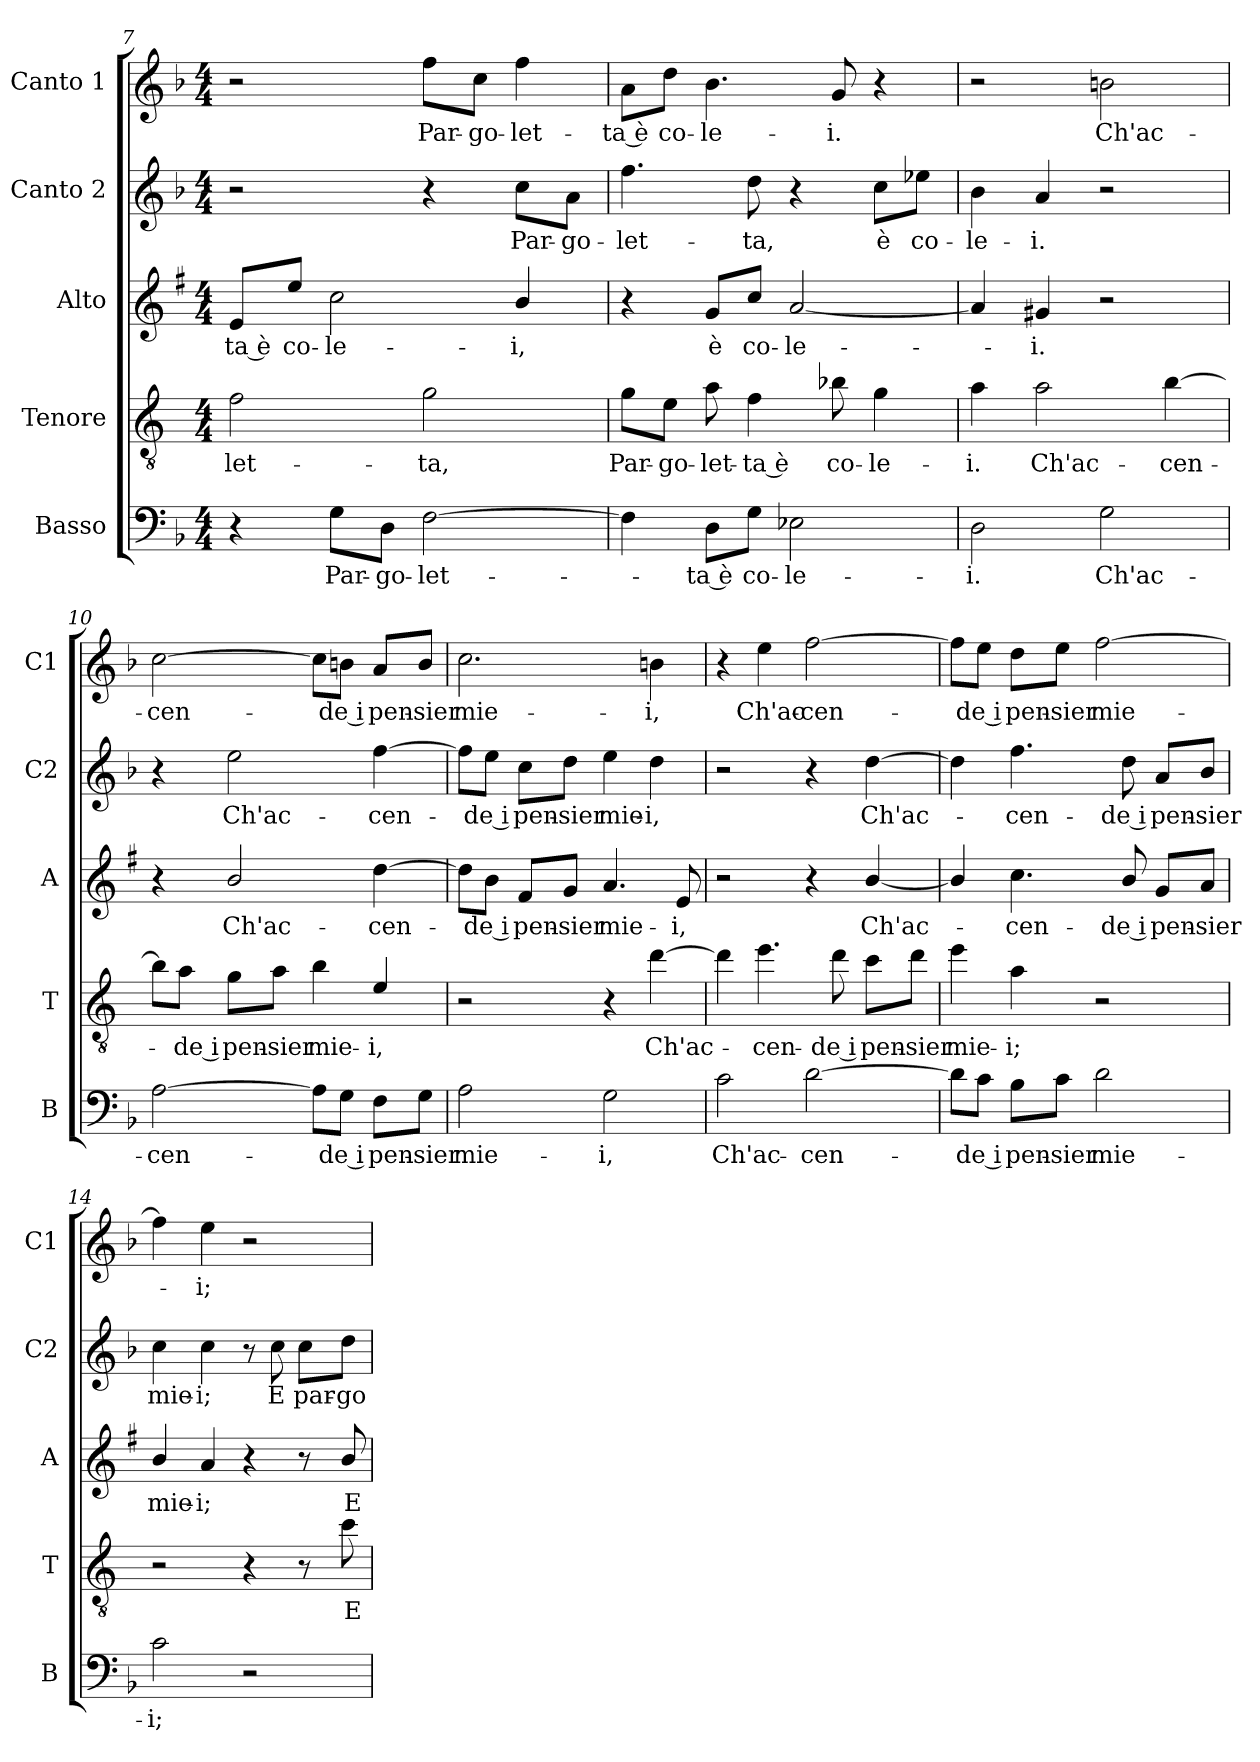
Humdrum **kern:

**kern	**text	**kern	**text	**kern	**text	**kern	**text	**kern	**text
*part5	*part5	*part4	*part4	*part3	*part3	*part2	*part2	*part1	*part1
*staff5	*staff5	*staff4	*staff4	*staff3	*staff3	*staff2	*staff2	*staff1	*staff1
*I"Basso	*	*I"Tenore	*	*I"Alto	*	*I"Canto 2	*	*I"Canto 1	*
*I'B	*	*I'T	*	*I'A	*	*I'C2	*	*I'C1	*
*clefF4	*	*clefGv2	*	*clefG2	*	*clefG2	*	*clefG2	*
*	*	*ITrd4c7	*	*ITrd1c2	*	*	*	*	*
*k[b-]	*	*k[b-]	*	*k[b-]	*	*k[b-]	*	*k[b-]	*
*F:	*	*F:	*	*F:	*	*F:	*	*F:	*
*M4/4	*	*M4/4	*	*M4/4	*	*M4/4	*	*M4/4	*
=7	=7	=7	=7	=7	=7	=7	=7	=7	=7
!	!	!	!LO:LY:b	!	!LO:LY:b	!	!	!	!
4r	.	2B-\	-let-	8d/L	-ta è	2r	.	2r	.
!	!	!	!	!	!LO:LY:b	!	!	!	!
.	.	.	.	8dd/J	co-	.	.	.	.
!	!LO:LY:b	!	!	!	!LO:LY:b	!	!	!	!
8G\L	Par-	.	.	2b-\	-le-	.	.	.	.
!	!LO:LY:b	!	!	!	!	!	!	!	!
8D\J	-go-	.	.	.	.	.	.	.	.
!	!LO:LY:b	!	!LO:LY:b	!	!	!	!	!	!LO:LY:b
[2F\	-let-	2c\	-ta,	.	.	4r	.	8ff\L	Par-
!	!	!	!	!	!	!	!	!	!LO:LY:b
.	.	.	.	.	.	.	.	8cc\J	-go-
!	!	!	!	!	!LO:LY:b	!	!LO:LY:b	!	!LO:LY:b
.	.	.	.	4a/	-i,	8cc\L	Par-	4ff\	-let-
!	!	!	!	!	!	!	!LO:LY:b	!	!
.	.	.	.	.	.	8a\J	-go-	.	.
=8	=8	=8	=8	=8	=8	=8	=8	=8	=8
!	!	!	!LO:LY:b	!	!	!	!LO:LY:b	!	!LO:LY:b
4F\]	.	8c\L	Par-	4r	.	4.ff\	-let-	8a\L	-ta è
!	!	!	!LO:LY:b	!	!	!	!	!	!LO:LY:b
.	.	8A\J	-go-	.	.	.	.	8dd\J	co-
!	!LO:LY:b	!	!LO:LY:b	!	!LO:LY:b	!	!	!	!LO:LY:b
8D\L	-ta è	8d\	-let-	8f/L	è	.	.	4.b-\	-le-
!	!LO:LY:b	!	!LO:LY:b	!	!LO:LY:b	!	!LO:LY:b	!	!
8G\J	co-	4B-\	-ta è	8b-/J	co-	8dd\	-ta,	.	.
!	!LO:LY:b	!	!	!	!LO:LY:b	!	!	!	!
2E-X\	-le-	.	.	[2g/	-le-	4r	.	.	.
!	!	!	!LO:LY:b	!	!	!	!	!	!LO:LY:b
.	.	8e-X\	co-	.	.	.	.	8g/	-i.
!	!	!	!LO:LY:b	!	!	!	!LO:LY:b	!	!
.	.	4c\	-le-	.	.	8cc\L	è	4r	.
!	!	!	!	!	!	!	!LO:LY:b	!	!
.	.	.	.	.	.	8ee-X\J	co-	.	.
!!LO:PB:g=z
=9	=9	=9	=9	=9	=9	=9	=9	=9	=9
!	!LO:LY:b	!	!LO:LY:b	!	!	!	!LO:LY:b	!	!
2D\	-i.	4d\	-i.	4g/]	.	4b-\	-le-	2r	.
!	!	!	!LO:LY:b	!	!LO:LY:b	!	!LO:LY:b	!	!
.	.	2d\	Ch'ac-	4f#X/	-i.	4a/	-i.	.	.
!	!LO:LY:b	!	!	!	!	!	!	!	!LO:LY:b
2G\	Ch'ac-	.	.	2r	.	2r	.	2bn\	Ch'ac-
!	!	!	!LO:LY:b	!	!	!	!	!	!
.	.	[4e\	-cen-	.	.	.	.	.	.
=10	=10	=10	=10	=10	=10	=10	=10	=10	=10
!	!LO:LY:b	!	!	!	!	!	!	!	!LO:LY:b
[2A\	-cen-	8e\L]	.	4r	.	4r	.	[2cc\	-cen-
!	!	!	!LO:LY:b	!	!	!	!	!	!
.	.	8d\J	-de i	.	.	.	.	.	.
!	!	!	!LO:LY:b	!	!LO:LY:b	!	!LO:LY:b	!	!
.	.	8c\L	pen-	2a/	Ch'ac-	2ee\	Ch'ac-	.	.
!	!	!	!LO:LY:b	!	!	!	!	!	!
.	.	8d\J	-sier	.	.	.	.	.	.
!	!	!	!LO:LY:b	!	!	!	!	!	!
8A\L]	.	4e\	mie-	.	.	.	.	8cc\L]	.
!	!LO:LY:b	!	!	!	!	!	!	!	!LO:LY:b
8G\J	-de i	.	.	.	.	.	.	8bn\J	-de i
!	!LO:LY:b	!	!LO:LY:b	!	!LO:LY:b	!	!LO:LY:b	!	!LO:LY:b
8F\L	pen-	4A/	-i,	[4cc\	-cen-	[4ff\	-cen-	8a/L	pen-
!	!LO:LY:b	!	!	!	!	!	!	!	!LO:LY:b
8G\J	-sier	.	.	.	.	.	.	8b/J	-sier
=11	=11	=11	=11	=11	=11	=11	=11	=11	=11
!	!LO:LY:b	!	!	!	!	!	!	!	!LO:LY:b
2A\	mie-	2r	.	8cc\L]	.	8ff\L]	.	2.cc\	mie-
!	!	!	!	!	!LO:LY:b	!	!LO:LY:b	!	!
.	.	.	.	8a\J	-de i	8ee\J	-de i	.	.
!	!	!	!	!	!LO:LY:b	!	!LO:LY:b	!	!
.	.	.	.	8e/L	pen-	8cc\L	pen-	.	.
!	!	!	!	!	!LO:LY:b	!	!LO:LY:b	!	!
.	.	.	.	8f/J	-sier	8dd\J	-sier	.	.
!	!LO:LY:b	!	!	!	!LO:LY:b	!	!LO:LY:b	!	!
2G\	-i,	4r	.	4.g/	mie-	4ee\	mie-	.	.
!	!	!	!LO:LY:b	!	!	!	!LO:LY:b	!	!LO:LY:b
.	.	[4g\	Ch'ac-	.	.	4dd\	-i,	4bn\	-i,
!	!	!	!	!	!LO:LY:b	!	!	!	!
.	.	.	.	8d/	-i,	.	.	.	.
=12	=12	=12	=12	=12	=12	=12	=12	=12	=12
!	!LO:LY:b	!	!	!	!	!	!	!	!
2c\	Ch'ac-	4g\]	.	2r	.	2r	.	4r	.
!	!	!	!LO:LY:b	!	!	!	!	!	!LO:LY:b
.	.	4.a\	-cen-	.	.	.	.	4ee\	Ch'ac-
!	!LO:LY:b	!	!	!	!	!	!	!	!LO:LY:b
[2d\	-cen-	.	.	4r	.	4r	.	[2ff\	-cen-
!	!	!	!LO:LY:b	!	!	!	!	!	!
.	.	8g\	-de i	.	.	.	.	.	.
!	!	!	!LO:LY:b	!	!LO:LY:b	!	!LO:LY:b	!	!
.	.	8f\L	pen-	[4a/	Ch'ac-	[4dd\	Ch'ac-	.	.
!	!	!	!LO:LY:b	!	!	!	!	!	!
.	.	8g\J	-sier	.	.	.	.	.	.
!!LO:LB:g=z
=13	=13	=13	=13	=13	=13	=13	=13	=13	=13
!	!	!	!LO:LY:b	!	!	!	!	!	!
8d\L]	.	4a\	mie-	4a/]	.	4dd\]	.	8ff\L]	.
!	!LO:LY:b	!	!	!	!	!	!	!	!LO:LY:b
8c\J	-de i	.	.	.	.	.	.	8ee\J	-de i
!	!LO:LY:b	!	!LO:LY:b	!	!LO:LY:b	!	!LO:LY:b	!	!LO:LY:b
8B-\L	pen-	4d\	-i;	4.b-\	-cen-	4.ff\	-cen-	8dd\L	pen-
!	!LO:LY:b	!	!	!	!	!	!	!	!LO:LY:b
8c\J	-sier	.	.	.	.	.	.	8ee\J	-sier
!	!LO:LY:b	!	!	!	!	!	!	!	!LO:LY:b
2d\	mie-	2r	.	.	.	.	.	[2ff\	mie-
!	!	!	!	!	!LO:LY:b	!	!LO:LY:b	!	!
.	.	.	.	8a/	-de i	8dd\	-de i	.	.
!	!	!	!	!	!LO:LY:b	!	!LO:LY:b	!	!
.	.	.	.	8f/L	pen-	8a/L	pen-	.	.
!	!	!	!	!	!LO:LY:b	!	!LO:LY:b	!	!
.	.	.	.	8g/J	-sier	8b-/J	-sier	.	.
=14	=14	=14	=14	=14	=14	=14	=14	=14	=14
!	!LO:LY:b	!	!	!	!LO:LY:b	!	!LO:LY:b	!	!
2c\	-i;	2r	.	4a/	mie-	4cc\	mie-	4ff\]	.
!	!	!	!	!	!LO:LY:b	!	!LO:LY:b	!	!LO:LY:b
.	.	.	.	4g/	-i;	4cc\	-i;	4ee\	-i;
2r	.	4r	.	4r	.	8r	.	2r	.
!	!	!	!	!	!	!	!LO:LY:b	!	!
.	.	.	.	.	.	8cc\	E	.	.
!	!	!	!	!	!	!	!LO:LY:b	!	!
.	.	8r	.	8r	.	8cc\L	par-	.	.
!	!	!	!LO:LY:b	!	!LO:LY:b	!	!LO:LY:b	!	!
.	.	8f\	E	8a/	E	8dd\J	-go-	.	.
=	=	=	=	=	=	=	=	=	=
*-	*-	*-	*-	*-	*-	*-	*-	*-	*-
